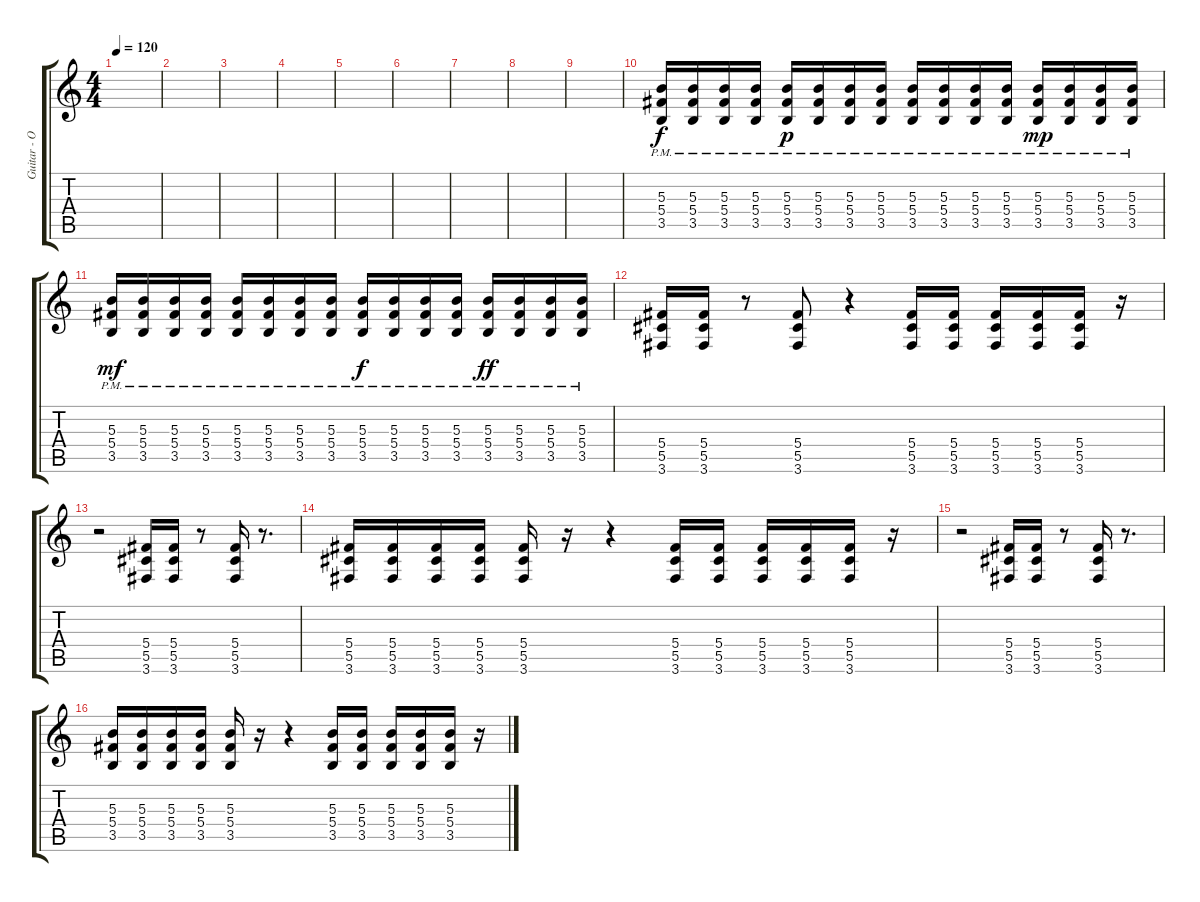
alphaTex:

\track ("Guitar - Overdrive" "Guitar - O") {instrument overdrivenguitar}
\staff {score tabs}
\tuning (Eb4 Bb3 Gb3 Db3 Ab2 Eb2) {hide}
\ts (4 4)
\tempo 120
\clef g2
\ks c
|
|
|
|
|
|
|
|
|
(5.3{pm} 5.4{pm} 3.5{pm}).16 (5.3{pm} 5.4{pm} 3.5{pm}).16 (5.3{pm} 5.4{pm} 3.5{pm}).16 (5.3{pm} 5.4{pm} 3.5{pm}).16 (5.3{pm} 5.4{pm} 3.5{pm}).16{dy p} (5.3{pm} 5.4{pm} 3.5{pm}).16 (5.3{pm} 5.4{pm} 3.5{pm}).16 (5.3{pm} 5.4{pm} 3.5{pm}).16 (5.3{pm} 5.4{pm} 3.5{pm}).16 (5.3{pm} 5.4{pm} 3.5{pm}).16 (5.3{pm} 5.4{pm} 3.5{pm}).16 (5.3{pm} 5.4{pm} 3.5{pm}).16 (5.3{pm} 5.4{pm} 3.5{pm}).16{dy mp} (5.3{pm} 5.4{pm} 3.5{pm}).16 (5.3{pm} 5.4{pm} 3.5{pm}).16 (5.3{pm} 5.4{pm} 3.5{pm}).16 |
(5.3{pm} 5.4{pm} 3.5{pm}).16{dy mf} (5.3{pm} 5.4{pm} 3.5{pm}).16 (5.3{pm} 5.4{pm} 3.5{pm}).16 (5.3{pm} 5.4{pm} 3.5{pm}).16 (5.3{pm} 5.4{pm} 3.5{pm}).16 (5.3{pm} 5.4{pm} 3.5{pm}).16 (5.3{pm} 5.4{pm} 3.5{pm}).16 (5.3{pm} 5.4{pm} 3.5{pm}).16 (5.3{pm} 5.4{pm} 3.5{pm}).16{dy f} (5.3{pm} 5.4{pm} 3.5{pm}).16 (5.3{pm} 5.4{pm} 3.5{pm}).16 (5.3{pm} 5.4{pm} 3.5{pm}).16 (5.3{pm} 5.4{pm} 3.5{pm}).16{dy ff} (5.3{pm} 5.4{pm} 3.5{pm}).16 (5.3{pm} 5.4{pm} 3.5{pm}).16 (5.3{pm} 5.4{pm} 3.5{pm}).16 |
(5.4 5.5 3.6).16 (5.4 5.5 3.6).16 r.8 (5.4 5.5 3.6).8 r.4 (5.4 5.5 3.6).16 (5.4 5.5 3.6).16 (5.4 5.5 3.6).16 (5.4 5.5 3.6).16 (5.4 5.5 3.6).16 r.16 |
r.2 (5.4 5.5 3.6).16 (5.4 5.5 3.6).16 r.8 (5.4 5.5 3.6).16 r.8{d} |
(5.4 5.5 3.6).16 (5.4 5.5 3.6).16 (5.4 5.5 3.6).16 (5.4 5.5 3.6).16 (5.4 5.5 3.6).16 r.16 r.4 (5.4 5.5 3.6).16 (5.4 5.5 3.6).16 (5.4 5.5 3.6).16 (5.4 5.5 3.6).16 (5.4 5.5 3.6).16 r.16 |
r.2 (5.4 5.5 3.6).16 (5.4 5.5 3.6).16 r.8 (5.4 5.5 3.6).16 r.8{d} |
(5.3 5.4 3.5).16 (5.3 5.4 3.5).16 (5.3 5.4 3.5).16 (5.3 5.4 3.5).16 (5.3 5.4 3.5).16 r.16 r.4 (5.3 5.4 3.5).16 (5.3 5.4 3.5).16 (5.3 5.4 3.5).16 (5.3 5.4 3.5).16 (5.3 5.4 3.5).16 r.16
